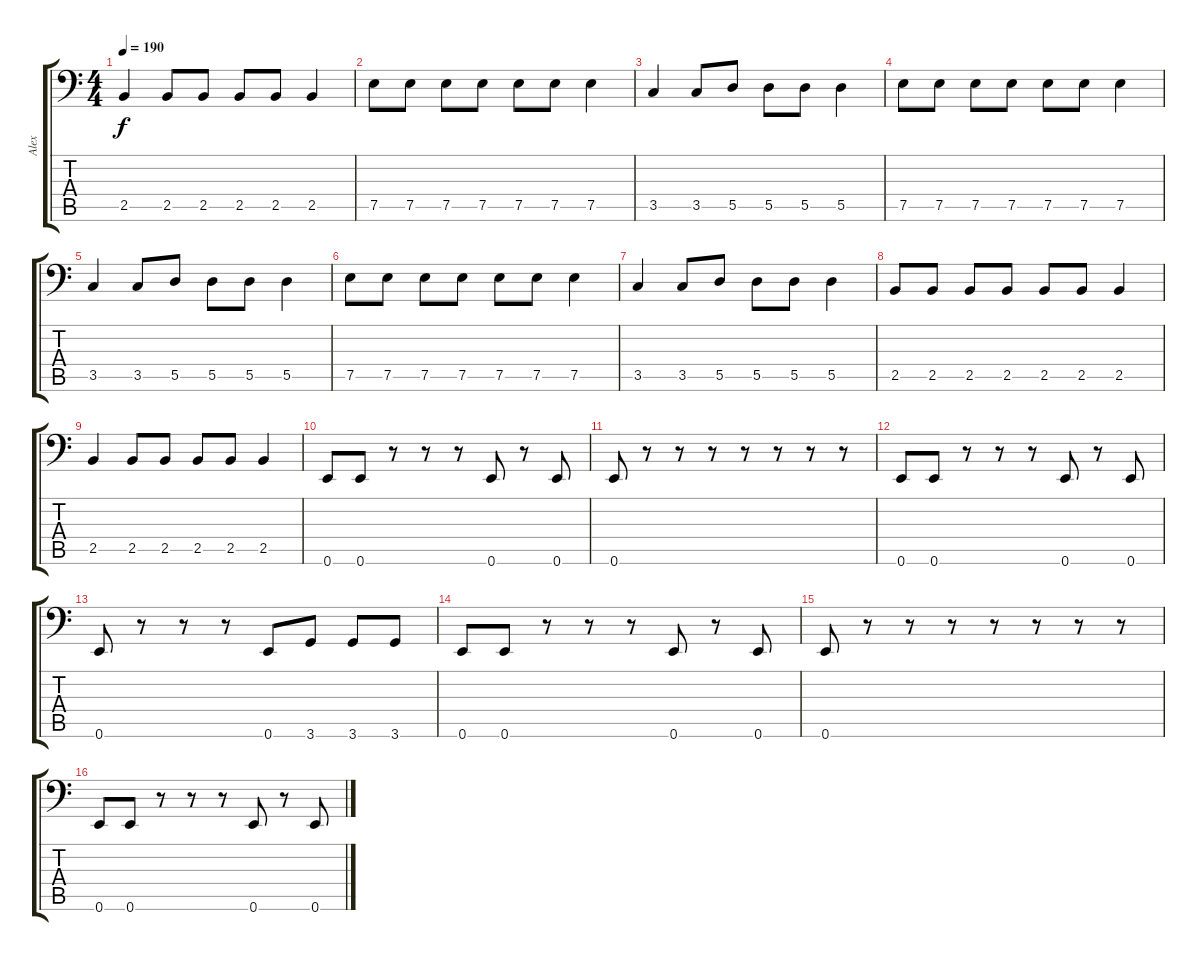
\track ("Alex" "Alex") {instrument slapbass2}
\staff {score tabs}
\tuning (E3 B2 G2 D2 A1 E1) {hide}
\ts (4 4)
\tempo 190
\clef f4
\ks c
2.5.4{dy f} 2.5.8 2.5.8 2.5.8 2.5.8 2.5.4 |
7.5.8 7.5.8 7.5.8 7.5.8 7.5.8 7.5.8 7.5.4 |
3.5.4 3.5.8 5.5.8 5.5.8 5.5.8 5.5.4 |
7.5.8 7.5.8 7.5.8 7.5.8 7.5.8 7.5.8 7.5.4 |
3.5.4 3.5.8 5.5.8 5.5.8 5.5.8 5.5.4 |
7.5.8 7.5.8 7.5.8 7.5.8 7.5.8 7.5.8 7.5.4 |
3.5.4 3.5.8 5.5.8 5.5.8 5.5.8 5.5.4 |
2.5.8 2.5.8 2.5.8 2.5.8 2.5.8 2.5.8 2.5.4 |
2.5.4 2.5.8 2.5.8 2.5.8 2.5.8 2.5.4 |
0.6.8 0.6.8 r.8 r.8 r.8 0.6.8 r.8 0.6.8 |
0.6.8 r.8 r.8 r.8 r.8 r.8 r.8 r.8 |
0.6.8 0.6.8 r.8 r.8 r.8 0.6.8 r.8 0.6.8 |
0.6.8 r.8 r.8 r.8 0.6.8 3.6.8 3.6.8 3.6.8 |
0.6.8 0.6.8 r.8 r.8 r.8 0.6.8 r.8 0.6.8 |
0.6.8 r.8 r.8 r.8 r.8 r.8 r.8 r.8 |
0.6.8 0.6.8 r.8 r.8 r.8 0.6.8 r.8 0.6.8
